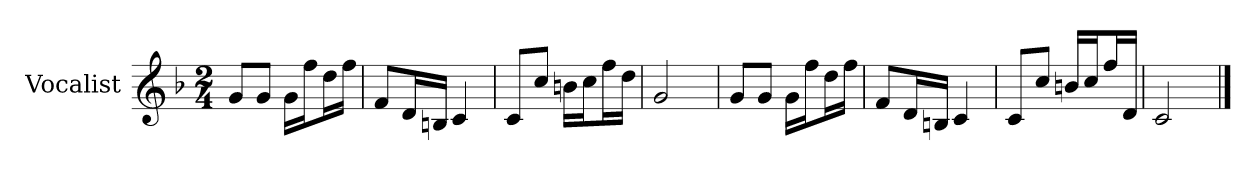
**kern
*part1
*staff1
*I"Vocalist
*k[b-]
*F:
*M2/4
=
8gL
8gJ
16gLL
16ffJ
16ddL
16ffJJ
=1
8fL
16dL
16BnJJ
4c
=2
8cL
8ccJ
16bnLL
16ccJ
16ffL
16ddJJ
=3
2g
=4
8gL
8gJ
16gLL
16ffJ
16ddL
16ffJJ
=5
8fL
16dL
16BnJJ
4c
=6
8cL
8ccJ
16bnLL
16ccJ
16ffL
16dJJ
=7
2c
==
*-
